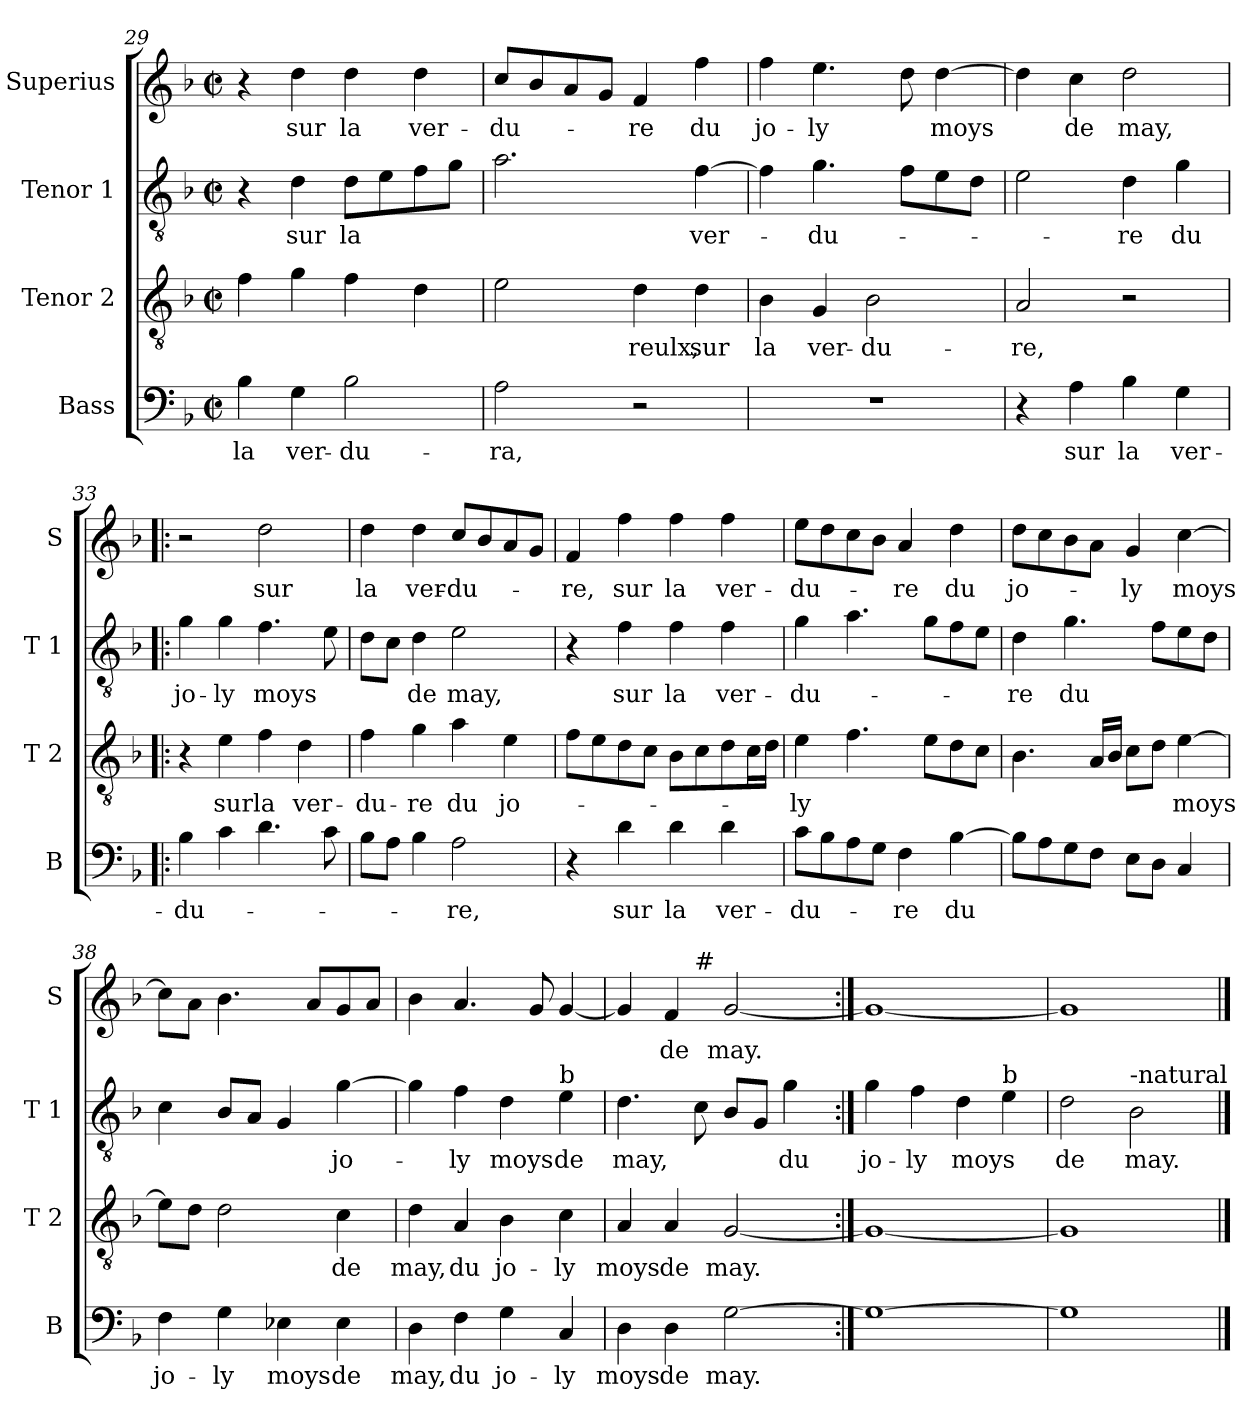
**kern	**text	**kern	**text	**kern	**text	**kern	**text
*part4	*part4	*part3	*part3	*part2	*part2	*part1	*part1
*staff4	*staff4	*staff3	*staff3	*staff2	*staff2	*staff1	*staff1
*I"Bass	*	*I"Tenor 2	*	*I"Tenor 1	*	*I"Superius	*
*I'B	*	*I'T 2	*	*I'T 1	*	*I'S	*
*clefF4	*	*clefGv2	*	*clefGv2	*	*clefG2	*
*k[b-]	*	*k[b-]	*	*k[b-]	*	*k[b-]	*
*F:	*	*F:	*	*F:	*	*F:	*
*M2/2	*	*M2/2	*	*M2/2	*	*M2/2	*
*met(c|)	*	*met(c|)	*	*met(c|)	*	*met(c|)	*
=29	=29	=29	=29	=29	=29	=29	=29
4B-\	la	4f\	.	4r	.	4r	.
4G\	ver-	4g\	.	4d\	sur	4dd\	sur
2B-\	-du-	4f\	.	8d\L	la	4dd\	la
.	.	.	.	8e\	.	.	.
.	.	4d\	.	8f\	.	4dd\	ver-
.	.	.	.	8g\J	.	.	.
=30	=30	=30	=30	=30	=30	=30	=30
2A\	-ra,	2e\	.	2.a\	.	8cc/L	-du-
.	.	.	.	.	.	8b-/	.
.	.	.	.	.	.	8a/	.
.	.	.	.	.	.	8g/J	.
2r	.	4d\	-reulx,	.	.	4f/	-re
.	.	4d\	sur	[4f\	ver-	4ff\	du
=31	=31	=31	=31	=31	=31	=31	=31
1r	.	4B-\	la	4f\]	.	4ff\	jo-
.	.	4G/	ver-	4.g\	-du-	4.ee\	-ly
.	.	2B-\	-du-	.	.	.	.
.	.	.	.	8f\L	.	8dd\	.
.	.	.	.	8e\	.	[4dd\	moys
.	.	.	.	8d\J	.	.	.
=32	=32	=32	=32	=32	=32	=32	=32
4r	.	2A/	-re,	2e\	.	4dd\]	.
4A\	sur	.	.	.	.	4cc\	de
4B-\	la	2r	.	4d\	-re	2dd\	may,
4G\	ver-	.	.	4g\	du	.	.
!!LO:LB:g=z
=33!|:	=33!|:	=33!|:	=33!|:	=33!|:	=33!|:	=33!|:	=33!|:
4B-\	-du-	4r	.	4g\	jo-	2r	.
4c\	.	4e\	sur	4g\	-ly	.	.
4.d\	.	4f\	la	4.f\	moys	2dd\	sur
.	.	4d\	ver-	.	.	.	.
8c\	.	.	.	8e\	.	.	.
=34	=34	=34	=34	=34	=34	=34	=34
8B-\L	.	4f\	-du-	8d\L	.	4dd\	la
8A\J	.	.	.	8c\J	.	.	.
4B-\	.	4g\	-re	4d\	de	4dd\	ver-
2A\	-re,	4a\	du	2e\	may,	8cc/L	-du-
.	.	.	.	.	.	8b-/	.
.	.	4e\	jo-	.	.	8a/	.
.	.	.	.	.	.	8g/J	.
=35	=35	=35	=35	=35	=35	=35	=35
4r	.	8f\L	.	4r	.	4f/	-re,
.	.	8e\	.	.	.	.	.
4d\	sur	8d\	.	4f\	sur	4ff\	sur
.	.	8c\J	.	.	.	.	.
4d\	la	8B-\L	.	4f\	la	4ff\	la
.	.	8c\	.	.	.	.	.
4d\	ver-	8d\	.	4f\	ver-	4ff\	ver-
.	.	16c\L	.	.	.	.	.
.	.	16d\JJ	.	.	.	.	.
=36	=36	=36	=36	=36	=36	=36	=36
8c\L	-du-	4e\	-ly	4g\	-du-	8ee\L	-du-
8B-\	.	.	.	.	.	8dd\	.
8A\	.	4.f\	.	4.a\	.	8cc\	.
8G\J	.	.	.	.	.	8b-\J	.
4F\	-re	.	.	.	.	4a/	-re
.	.	8e\L	.	8g\L	.	.	.
[4B-\	du	8d\	.	8f\	.	4dd\	du
.	.	8c\J	.	8e\J	.	.	.
=37	=37	=37	=37	=37	=37	=37	=37
8B-\L]	.	4.B-\	.	4d\	-re	8dd\L	jo-
8A\	.	.	.	.	.	8cc\	.
8G\	.	.	.	4.g\	du	8b-\	.
8F\J	.	16A/LL	.	.	.	8a\J	.
.	.	16B-/JJ	.	.	.	.	.
8E\L	.	8c\L	.	.	.	4g/	-ly
8D\J	.	8d\J	.	8f\L	.	.	.
4C/	.	[4e\	moys	8e\	.	[4cc\	moys
.	.	.	.	8d\J	.	.	.
!!LO:LB:g=z
=38	=38	=38	=38	=38	=38	=38	=38
4F\	jo-	8e\L]	.	4c\	.	8cc\L]	.
.	.	8d\J	.	.	.	8a\J	.
4G\	-ly	2d\	.	8B-/L	.	4.b-\	.
.	.	.	.	8A/J	.	.	.
4E-X\	moys	.	.	4G/	.	.	.
.	.	.	.	.	.	8a/L	.
4E-\	de	4c\	de	[4g\	jo-	8g/	.
.	.	.	.	.	.	8a/J	.
=39	=39	=39	=39	=39	=39	=39	=39
4D\	may,	4d\	may,	4g\]	.	4b-\	.
4F\	du	4A/	du	4f\	-ly	4.a/	.
4G\	jo-	4B-\	jo-	4d\	moys	.	.
.	.	.	.	.	.	8g/	.
!	!	!	!	!LO:TX:a:t=b	!	!	!
4C/	-ly	4c\	-ly	4e\	de	[4g/	.
=40	=40	=40	=40	=40	=40	=40	=40
*	*	*	*	*	*	*^	*
4D\	moys	4A/	moys	4.d\	may,	4g/]	4.ryy	.
4D\	de	4A/	de	.	.	4f/	.	de
!	!	!	!	!	!	!	!LO:TX:a:t=#	!
.	.	.	.	8c\	.	.	2ryy	.
[2G\	may.	[2G/	may.	8B-/L	.	[2g/	.	may.
.	.	.	.	8G/J	.	.	.	.
.	.	.	.	4g\	du	.	.	.
.	.	.	.	.	.	.	8ryy	.
*	*	*	*	*	*	*v	*v	*
=41:|!	=41:|!	=41:|!	=41:|!	=41:|!	=41:|!	=41:|!	=41:|!
1G_	.	1G_	.	4g\	jo-	1g_	.
.	.	.	.	4f\	-ly	.	.
.	.	.	.	4d\	moys	.	.
!	!	!	!	!LO:TX:a:t=b	!	!	!
.	.	.	.	4e\	.	.	.
=42	=42	=42	=42	=42	=42	=42	=42
1G]	.	1G]	.	2d\	de	1g]	.
!	!	!	!	!LO:TX:a:t=-natural	!	!	!
.	.	.	.	2B-\	may.	.	.
==	==	==	==	==	==	==	==
*-	*-	*-	*-	*-	*-	*-	*-
